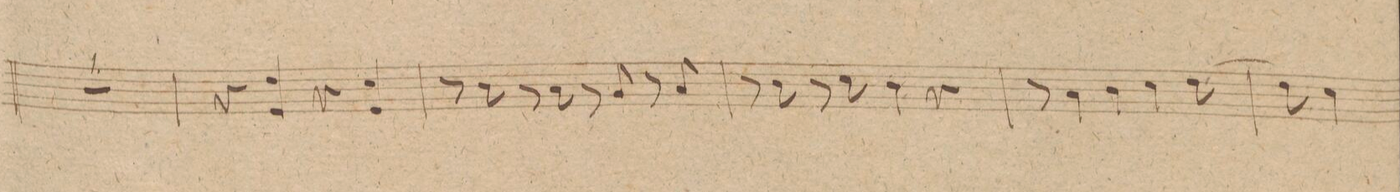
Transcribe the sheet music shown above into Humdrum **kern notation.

**kern	**dynam
*I"Violino. 1mo	*
*clefG2	*
*k[f#c#g#]	*
*met(c|)	*
*M2/2	*
1r	.
=6	=6
4r	.
4dd 4e/	.
4r	.
4cc# 4e/	.
=7	=7
8r	.
8b\	.
8r	.
8a\	.
8r	.
8g#/	.
8r	.
8a/	.
=8	=8
8r	.
8b\	.
8r	.
8cc#\	.
4b\	.
4r	.
=9	=9
8r	.
4a\	.
4b\	.
4cc#\	.
[8dd\	.
=10	=10
8dd\]	.
4cc#\	.
*-	*-
